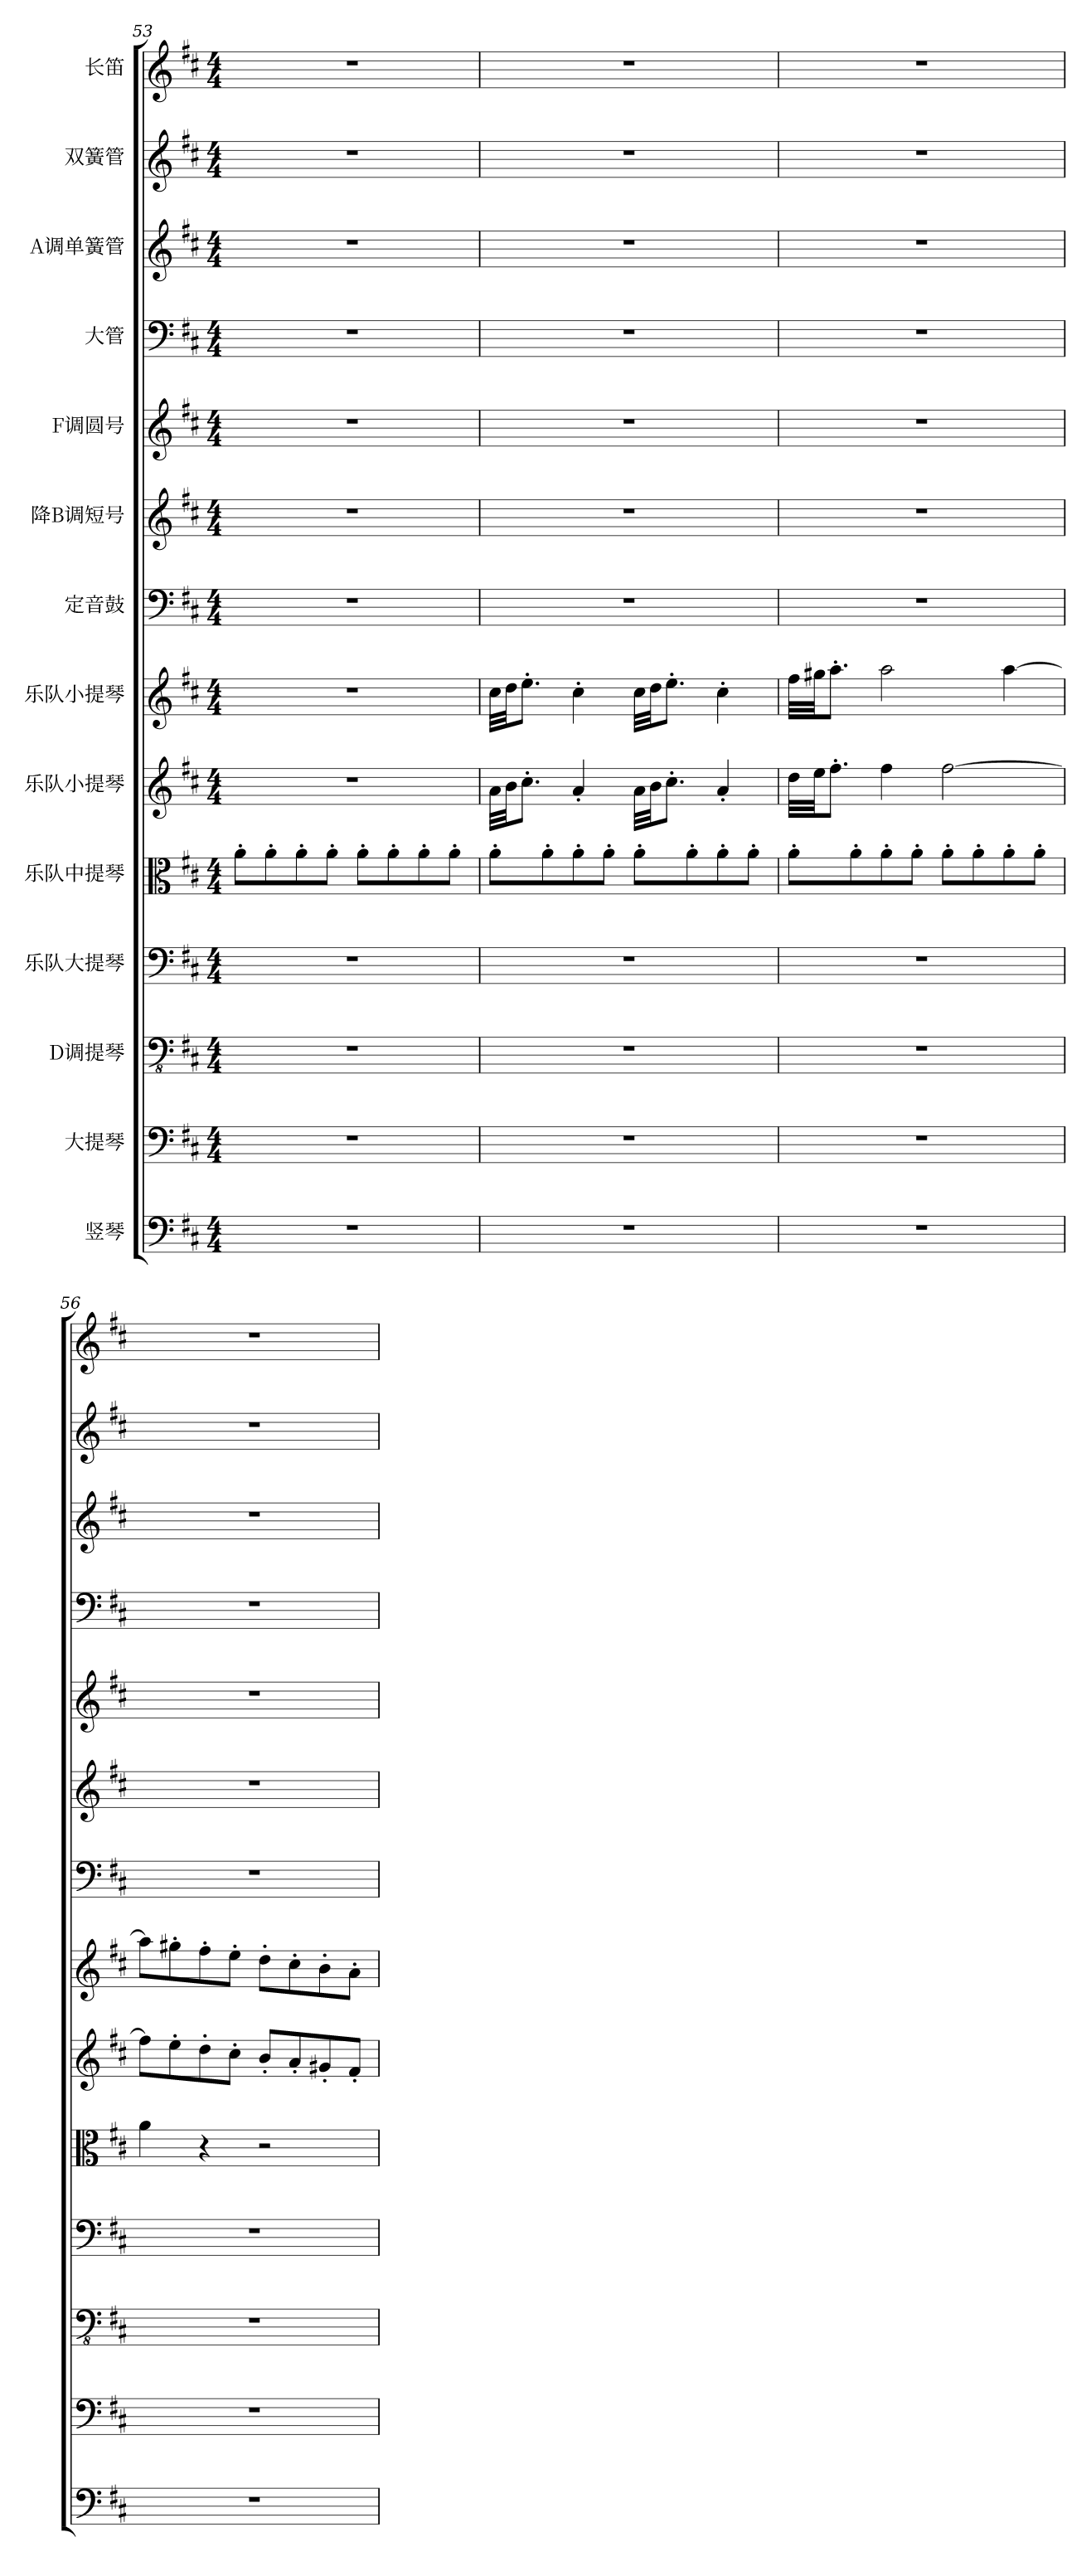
**kern	**kern	**kern	**kern	**kern	**kern	**kern	**kern	**kern	**kern	**kern	**kern	**kern	**kern
*part14	*part13	*part12	*part11	*part10	*part9	*part8	*part7	*part6	*part5	*part4	*part3	*part2	*part1
*staff14	*staff13	*staff12	*staff11	*staff10	*staff9	*staff8	*staff7	*staff6	*staff5	*staff4	*staff3	*staff2	*staff1
*I"竖琴	*I"大提琴	*I"D调提琴	*I"乐队大提琴	*I"乐队中提琴	*I"乐队小提琴	*I"乐队小提琴	*I"定音鼓	*I"降B调短号	*I"F调圆号	*I"大管	*I"A调单簧管	*I"双簧管	*I"长笛
*clefF4	*clefF4	*clefFv4	*clefF4	*clefC3	*clefG2	*clefG2	*clefF4	*clefG2	*clefG2	*clefF4	*clefG2	*clefG2	*clefG2
*	*	*ITrd7c12	*	*	*	*	*	*ITrd1c2	*ITrd4c7	*	*ITrd2c3	*	*
*k[f#c#]	*k[f#c#]	*k[f#c#]	*k[f#c#]	*k[f#c#]	*k[f#c#]	*k[f#c#]	*k[f#c#]	*k[]	*k[f#]	*k[f#c#]	*k[f#c#g#d#a#]	*k[f#c#]	*k[f#c#]
*M4/4	*M4/4	*M4/4	*M4/4	*M4/4	*M4/4	*M4/4	*M4/4	*M4/4	*M4/4	*M4/4	*M4/4	*M4/4	*M4/4
=53	=53	=53	=53	=53	=53	=53	=53	=53	=53	=53	=53	=53	=53
1r	1r	1r	1r	8a'\L	1r	1r	1r	1r	1r	1r	1r	1r	1r
.	.	.	.	8a'\	.	.	.	.	.	.	.	.	.
.	.	.	.	8a'\	.	.	.	.	.	.	.	.	.
.	.	.	.	8a'\J	.	.	.	.	.	.	.	.	.
.	.	.	.	8a'\L	.	.	.	.	.	.	.	.	.
.	.	.	.	8a'\	.	.	.	.	.	.	.	.	.
.	.	.	.	8a'\	.	.	.	.	.	.	.	.	.
.	.	.	.	8a'\J	.	.	.	.	.	.	.	.	.
!!LO:PB:g=z
=54	=54	=54	=54	=54	=54	=54	=54	=54	=54	=54	=54	=54	=54
1r	1r	1r	1r	8a'\L	32a\LLL	32cc#\LLL	1r	1r	1r	1r	1r	1r	1r
.	.	.	.	.	32b\JJ	32dd\JJ	.	.	.	.	.	.	.
.	.	.	.	.	8.cc#'\J	8.ee'\J	.	.	.	.	.	.	.
.	.	.	.	8a'\	.	.	.	.	.	.	.	.	.
.	.	.	.	8a'\	4a'/	4cc#'\	.	.	.	.	.	.	.
.	.	.	.	8a'\J	.	.	.	.	.	.	.	.	.
.	.	.	.	8a'\L	32a\LLL	32cc#\LLL	.	.	.	.	.	.	.
.	.	.	.	.	32b\JJ	32dd\JJ	.	.	.	.	.	.	.
.	.	.	.	.	8.cc#'\J	8.ee'\J	.	.	.	.	.	.	.
.	.	.	.	8a'\	.	.	.	.	.	.	.	.	.
.	.	.	.	8a'\	4a'/	4cc#'\	.	.	.	.	.	.	.
.	.	.	.	8a'\J	.	.	.	.	.	.	.	.	.
=55	=55	=55	=55	=55	=55	=55	=55	=55	=55	=55	=55	=55	=55
1r	1r	1r	1r	8a'\L	32dd\LLL	32ff#\LLL	1r	1r	1r	1r	1r	1r	1r
.	.	.	.	.	32ee\JJ	32gg#X\JJ	.	.	.	.	.	.	.
.	.	.	.	.	8.ff#'\J	8.aa'\J	.	.	.	.	.	.	.
.	.	.	.	8a'\	.	.	.	.	.	.	.	.	.
.	.	.	.	8a'\	4ff#\	2aa\	.	.	.	.	.	.	.
.	.	.	.	8a'\J	.	.	.	.	.	.	.	.	.
.	.	.	.	8a'\L	[2ff#\	.	.	.	.	.	.	.	.
.	.	.	.	8a'\	.	.	.	.	.	.	.	.	.
.	.	.	.	8a'\	.	[4aa\	.	.	.	.	.	.	.
.	.	.	.	8a'\J	.	.	.	.	.	.	.	.	.
=56	=56	=56	=56	=56	=56	=56	=56	=56	=56	=56	=56	=56	=56
1r	1r	1r	1r	4a\	8ff#\L]	8aa\L]	1r	1r	1r	1r	1r	1r	1r
.	.	.	.	.	8ee'\	8gg#X'\	.	.	.	.	.	.	.
.	.	.	.	4r	8dd'\	8ff#'\	.	.	.	.	.	.	.
.	.	.	.	.	8cc#'\J	8ee'\J	.	.	.	.	.	.	.
.	.	.	.	2r	8b'/L	8dd'\L	.	.	.	.	.	.	.
.	.	.	.	.	8a'/	8cc#'\	.	.	.	.	.	.	.
.	.	.	.	.	8g#X'/	8b'\	.	.	.	.	.	.	.
.	.	.	.	.	8f#'/J	8a'\J	.	.	.	.	.	.	.
=	=	=	=	=	=	=	=	=	=	=	=	=	=
*-	*-	*-	*-	*-	*-	*-	*-	*-	*-	*-	*-	*-	*-
